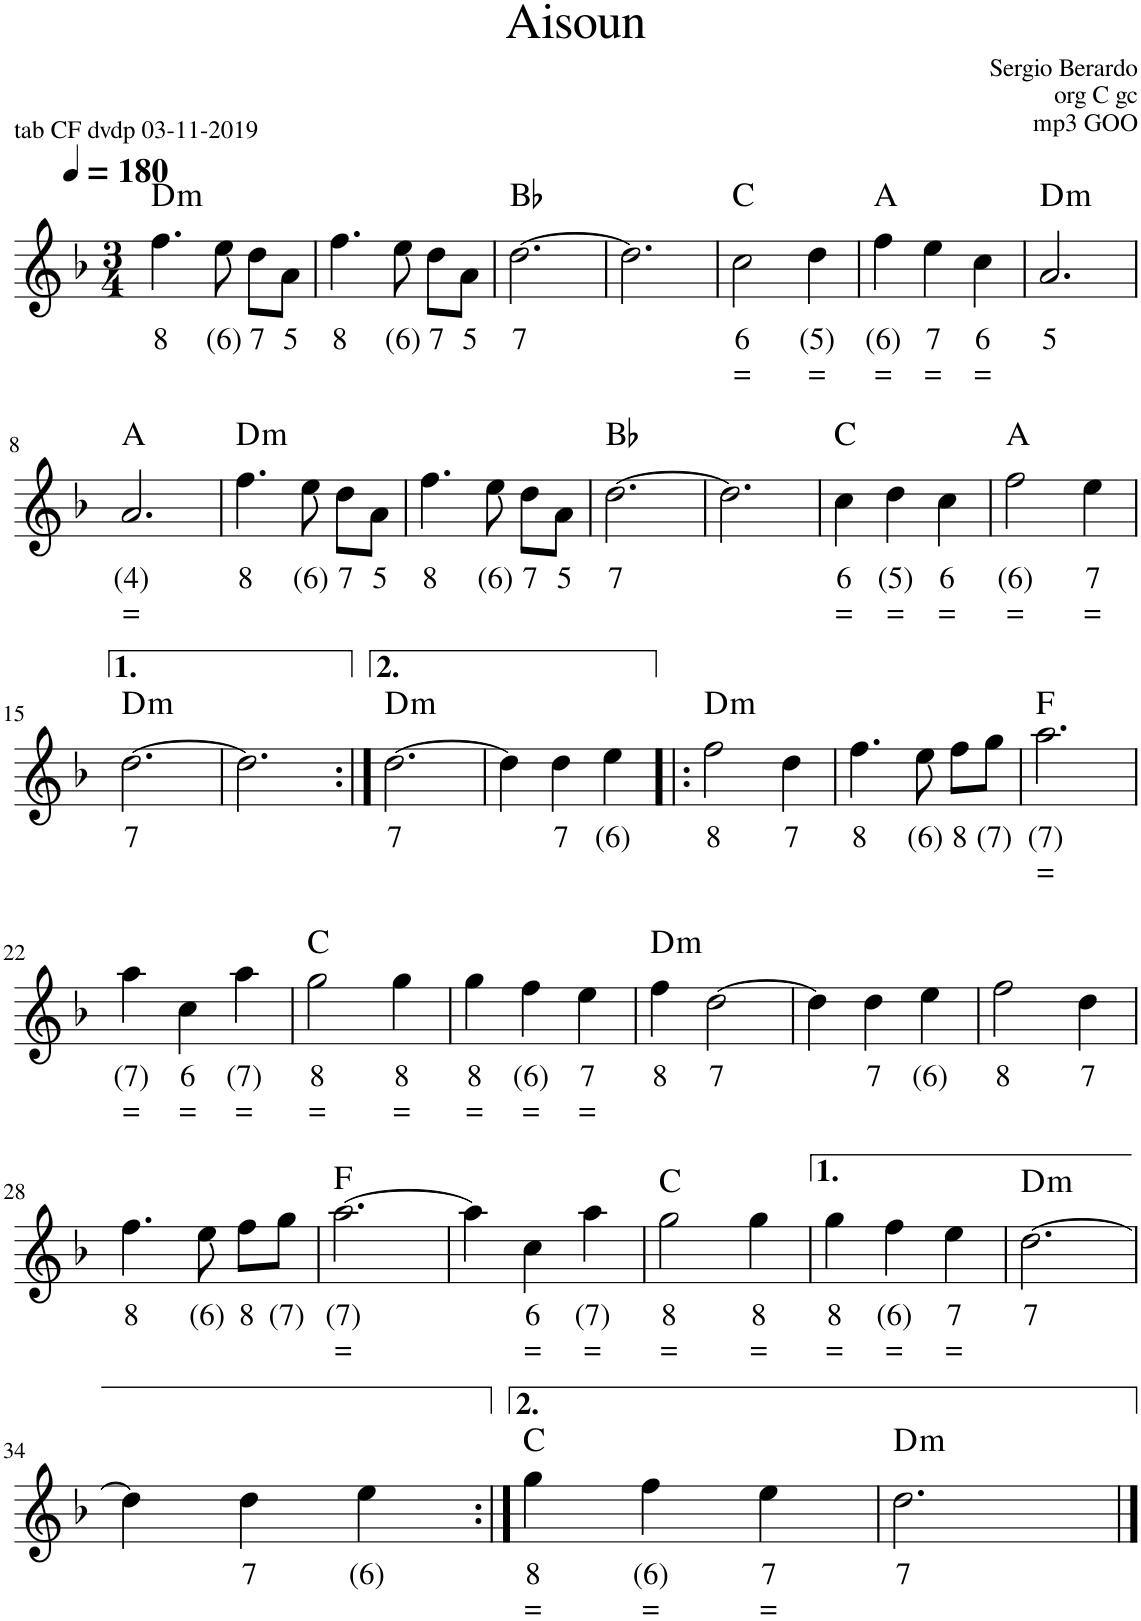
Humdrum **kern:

**kern	**text	**text	**harte
*part1	*part1	*part1	*part1
*staff1	*staff1	*staff1	*
*I"Stem	*	*	*
*clefG2	*	*	*
*k[b-]	*	*	*
*M3/4	*	*	*
*MM180	*	*	*
=1	=1	=1	=1
!	!LO:LY:b	!	!LO:H:kt=m
4.ff\	8	.	D:min
!	!LO:LY:b	!	!
8ee\	(6)	.	.
!	!LO:LY:b	!	!
8dd\L	7	.	.
!	!LO:LY:b	!	!
8a\J	5	.	.
=2	=2	=2	=2
!	!LO:LY:b	!	!
4.ff\	8	.	.
!	!LO:LY:b	!	!
8ee\	(6)	.	.
!	!LO:LY:b	!	!
8dd\L	7	.	.
!	!LO:LY:b	!	!
8a\J	5	.	.
=3	=3	=3	=3
!	!LO:LY:b	!	!
[2.dd\	7	.	Bb:maj
=4	=4	=4	=4
2.dd\]	.	.	.
=5	=5	=5	=5
!	!LO:LY:b	!LO:LY:b	!
2cc\	6	=	C:maj
!	!LO:LY:b	!LO:LY:b	!
4dd\	(5)	=	.
=6	=6	=6	=6
!	!LO:LY:b	!LO:LY:b	!
4ff\	(6)	=	A:maj
!	!LO:LY:b	!LO:LY:b	!
4ee\	7	=	.
!	!LO:LY:b	!LO:LY:b	!
4ccn\	6	=	.
=7	=7	=7	=7
!	!LO:LY:b	!	!LO:H:kt=m
2.a/	5	.	D:min
!!LO:LB:g=z
=8	=8	=8	=8
!	!LO:LY:b	!LO:LY:b	!
2.a/	(4)	=	A:maj
=9	=9	=9	=9
!	!LO:LY:b	!	!LO:H:kt=m
4.ff\	8	.	D:min
!	!LO:LY:b	!	!
8ee\	(6)	.	.
!	!LO:LY:b	!	!
8dd\L	7	.	.
!	!LO:LY:b	!	!
8a\J	5	.	.
=10	=10	=10	=10
!	!LO:LY:b	!	!
4.ff\	8	.	.
!	!LO:LY:b	!	!
8ee\	(6)	.	.
!	!LO:LY:b	!	!
8dd\L	7	.	.
!	!LO:LY:b	!	!
8a\J	5	.	.
=11	=11	=11	=11
!	!LO:LY:b	!	!
[2.dd\	7	.	Bb:maj
=12	=12	=12	=12
2.dd\]	.	.	.
=13	=13	=13	=13
!	!LO:LY:b	!LO:LY:b	!
4cc\	6	=	C:maj
!	!LO:LY:b	!LO:LY:b	!
4dd\	(5)	=	.
!	!LO:LY:b	!LO:LY:b	!
4cc\	6	=	.
=14	=14	=14	=14
!	!LO:LY:b	!LO:LY:b	!
2ff\	(6)	=	A:maj
!	!LO:LY:b	!LO:LY:b	!
4ee\	7	=	.
!!LO:LB:g=z
=15	=15	=15	=15
!	!LO:LY:b	!	!LO:H:kt=m
[2.dd\	7	.	D:min
=16	=16	=16	=16
2.dd\]	.	.	.
=17:|!	=17:|!	=17:|!	=17:|!
!	!LO:LY:b	!	!LO:H:kt=m
[2.dd\	7	.	D:min
=18	=18	=18	=18
4dd\]	.	.	.
!	!LO:LY:b	!	!
4dd\	7	.	.
!	!LO:LY:b	!	!
4ee\	(6)	.	.
=19!|:	=19!|:	=19!|:	=19!|:
!	!LO:LY:b	!	!LO:H:kt=m
2ff\	8	.	D:min
!	!LO:LY:b	!	!
4dd\	7	.	.
=20	=20	=20	=20
!	!LO:LY:b	!	!
4.ff\	8	.	.
!	!LO:LY:b	!	!
8ee\	(6)	.	.
!	!LO:LY:b	!	!
8ff\L	8	.	.
!	!LO:LY:b	!	!
8gg\J	(7)	.	.
=21	=21	=21	=21
!	!LO:LY:b	!LO:LY:b	!
2.aa\	(7)	=	F:maj
!!LO:LB:g=z
=22	=22	=22	=22
!	!LO:LY:b	!LO:LY:b	!
4aa\	(7)	=	.
!	!LO:LY:b	!LO:LY:b	!
4cc\	6	=	.
!	!LO:LY:b	!LO:LY:b	!
4aa\	(7)	=	.
=23	=23	=23	=23
!	!LO:LY:b	!LO:LY:b	!
2gg\	8	=	C:maj
!	!LO:LY:b	!LO:LY:b	!
4gg\	8	=	.
=24	=24	=24	=24
!	!LO:LY:b	!LO:LY:b	!
4gg\	8	=	.
!	!LO:LY:b	!LO:LY:b	!
4ff\	(6)	=	.
!	!LO:LY:b	!LO:LY:b	!
4ee\	7	=	.
=25	=25	=25	=25
!	!LO:LY:b	!	!LO:H:kt=m
4ff\	8	.	D:min
!	!LO:LY:b	!	!
[2dd\	7	.	.
=26	=26	=26	=26
4dd\]	.	.	.
!	!LO:LY:b	!	!
4dd\	7	.	.
!	!LO:LY:b	!	!
4ee\	(6)	.	.
=27	=27	=27	=27
!	!LO:LY:b	!	!
2ff\	8	.	.
!	!LO:LY:b	!	!
4dd\	7	.	.
!!LO:LB:g=z
=28	=28	=28	=28
!	!LO:LY:b	!	!
4.ff\	8	.	.
!	!LO:LY:b	!	!
8ee\	(6)	.	.
!	!LO:LY:b	!	!
8ff\L	8	.	.
!	!LO:LY:b	!	!
8gg\J	(7)	.	.
=29	=29	=29	=29
!	!LO:LY:b	!LO:LY:b	!
[2.aa\	(7)	=	F:maj
=30	=30	=30	=30
4aa\]	.	.	.
!	!LO:LY:b	!LO:LY:b	!
4cc\	6	=	.
!	!LO:LY:b	!LO:LY:b	!
4aa\	(7)	=	.
=31	=31	=31	=31
!	!LO:LY:b	!LO:LY:b	!
2gg\	8	=	C:maj
!	!LO:LY:b	!LO:LY:b	!
4gg\	8	=	.
=32	=32	=32	=32
!	!LO:LY:b	!LO:LY:b	!
4gg\	8	=	.
!	!LO:LY:b	!LO:LY:b	!
4ff\	(6)	=	.
!	!LO:LY:b	!LO:LY:b	!
4ee\	7	=	.
=33	=33	=33	=33
!	!LO:LY:b	!	!LO:H:kt=m
[2.dd\	7	.	D:min
!!LO:LB:g=z
=34	=34	=34	=34
4dd\]	.	.	.
!	!LO:LY:b	!	!
4dd\	7	.	.
!	!LO:LY:b	!	!
4ee\	(6)	.	.
=35:|!	=35:|!	=35:|!	=35:|!
!	!LO:LY:b	!LO:LY:b	!
4gg\	8	=	C:maj
!	!LO:LY:b	!LO:LY:b	!
4ff\	(6)	=	.
!	!LO:LY:b	!LO:LY:b	!
4ee\	7	=	.
=36	=36	=36	=36
!	!LO:LY:b	!	!LO:H:kt=m
2.dd\	7	.	D:min
==	==	==	==
*-	*-	*-	*-
